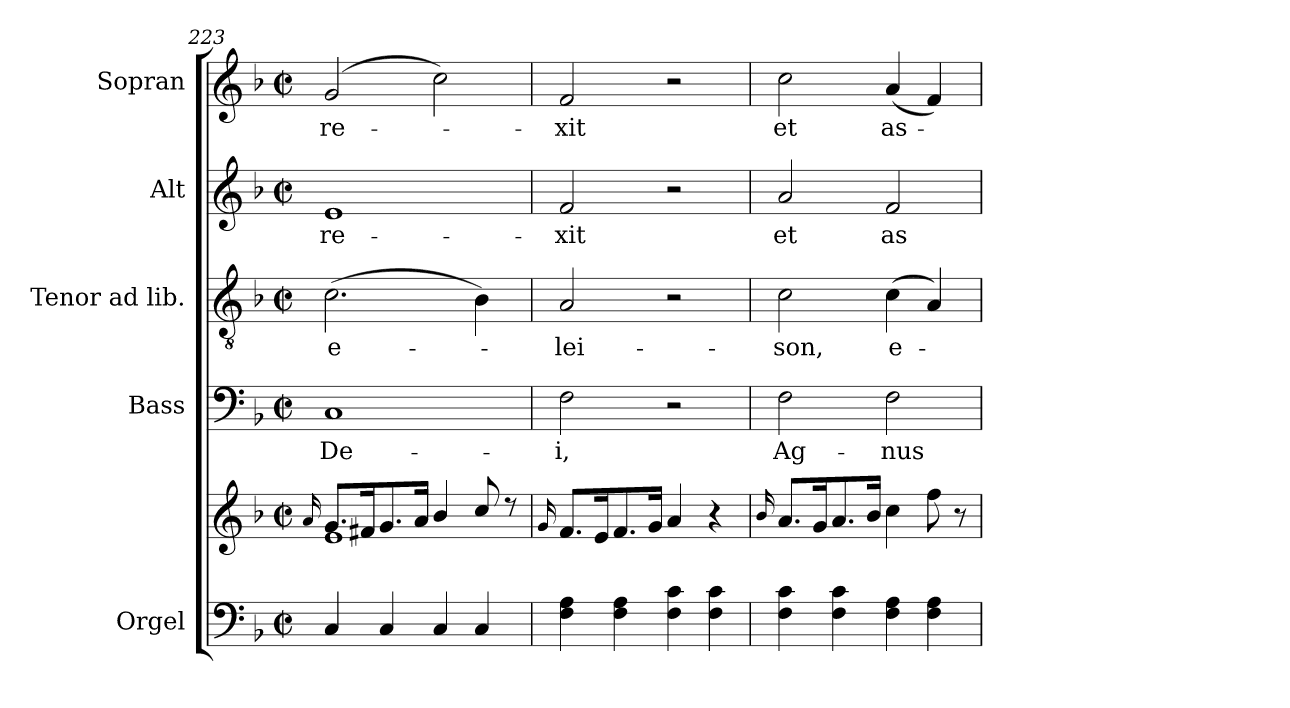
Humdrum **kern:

**kern	**kern	**kern	**text	**kern	**text	**kern	**text	**kern	**text
*part5	*part5	*part4	*part4	*part3	*part3	*part2	*part2	*part1	*part1
*staff6	*staff5	*staff4	*staff4	*staff3	*staff3	*staff2	*staff2	*staff1	*staff1
*I"Orgel	*	*I"Bass	*	*I"Tenor ad lib.	*	*I"Alt	*	*I"Sopran	*
*I'Org.	*	*I'B	*	*I'T	*	*I'A	*	*I'S	*
*clefF4	*clefG2	*clefF4	*	*clefGv2	*	*clefG2	*	*clefG2	*
*k[b-]	*k[b-]	*k[b-]	*	*k[b-]	*	*k[b-]	*	*k[b-]	*
*F:	*F:	*F:	*	*F:	*	*F:	*	*F:	*
*M2/2	*M2/2	*M2/2	*	*M2/2	*	*M2/2	*	*M2/2	*
*met(c|)	*met(c|)	*met(c|)	*	*met(c|)	*	*met(c|)	*	*met(c|)	*
=223	=223	=223	=223	=223	=223	=223	=223	=223	=223
.	16qqa/	.	.	.	.	.	.	.	.
*	*^	*	*	*	*	*	*	*	*
!	!	!	!	!LO:LY:b	!	!LO:LY:b	!	!LO:LY:b	!	!LO:LY:b
4C/	8.g/L	1e	1C	De-	(>2.c\	e-	1e	-re-	(2g/	-re-
.	16f#X/k	.	.	.	.	.	.	.	.	.
4C/	8.g/	.	.	.	.	.	.	.	.	.
.	16a/Jk	.	.	.	.	.	.	.	.	.
4C/	4b-/	.	.	.	.	.	.	.	2cc\)	.
4C/	8cc/	.	.	.	4B-\)	.	.	.	.	.
.	8r	.	.	.	.	.	.	.	.	.
*	*v	*v	*	*	*	*	*	*	*	*
=224	=224	=224	=224	=224	=224	=224	=224	=224	=224
.	16qqg/	.	.	.	.	.	.	.	.
!	!	!	!LO:LY:b	!	!LO:LY:b	!	!LO:LY:b	!	!LO:LY:b
4F\ 4A\	8.f/L	2F\	-i,	2A/	-lei-	2f/	-xit	2f/	-xit
.	16e/k	.	.	.	.	.	.	.	.
4F\ 4A\	8.f/	.	.	.	.	.	.	.	.
.	16g/Jk	.	.	.	.	.	.	.	.
4F\ 4c\	4a/	2r	.	2r	.	2r	.	2r	.
4F\ 4c\	4r	.	.	.	.	.	.	.	.
=225	=225	=225	=225	=225	=225	=225	=225	=225	=225
.	16qqb-/	.	.	.	.	.	.	.	.
!	!	!	!LO:LY:b	!	!LO:LY:b	!	!LO:LY:b	!	!LO:LY:b
4F\ 4c\	8.a/L	2F\	Ag-	2c\	-son,	2a/	et	2cc\	et
.	16g/k	.	.	.	.	.	.	.	.
4F\ 4c\	8.a/	.	.	.	.	.	.	.	.
.	16b-/Jk	.	.	.	.	.	.	.	.
!	!	!	!LO:LY:b	!	!LO:LY:b	!	!LO:LY:b	!	!LO:LY:b
4F\ 4A\	4cc\	2F\	-nus	(>4c\	e-	2f/	as-	(<4a/	as-
4F\ 4A\	8ff\	.	.	4A/)	.	.	.	4f/)	.
.	8r	.	.	.	.	.	.	.	.
=	=	=	=	=	=	=	=	=	=
*-	*-	*-	*-	*-	*-	*-	*-	*-	*-
